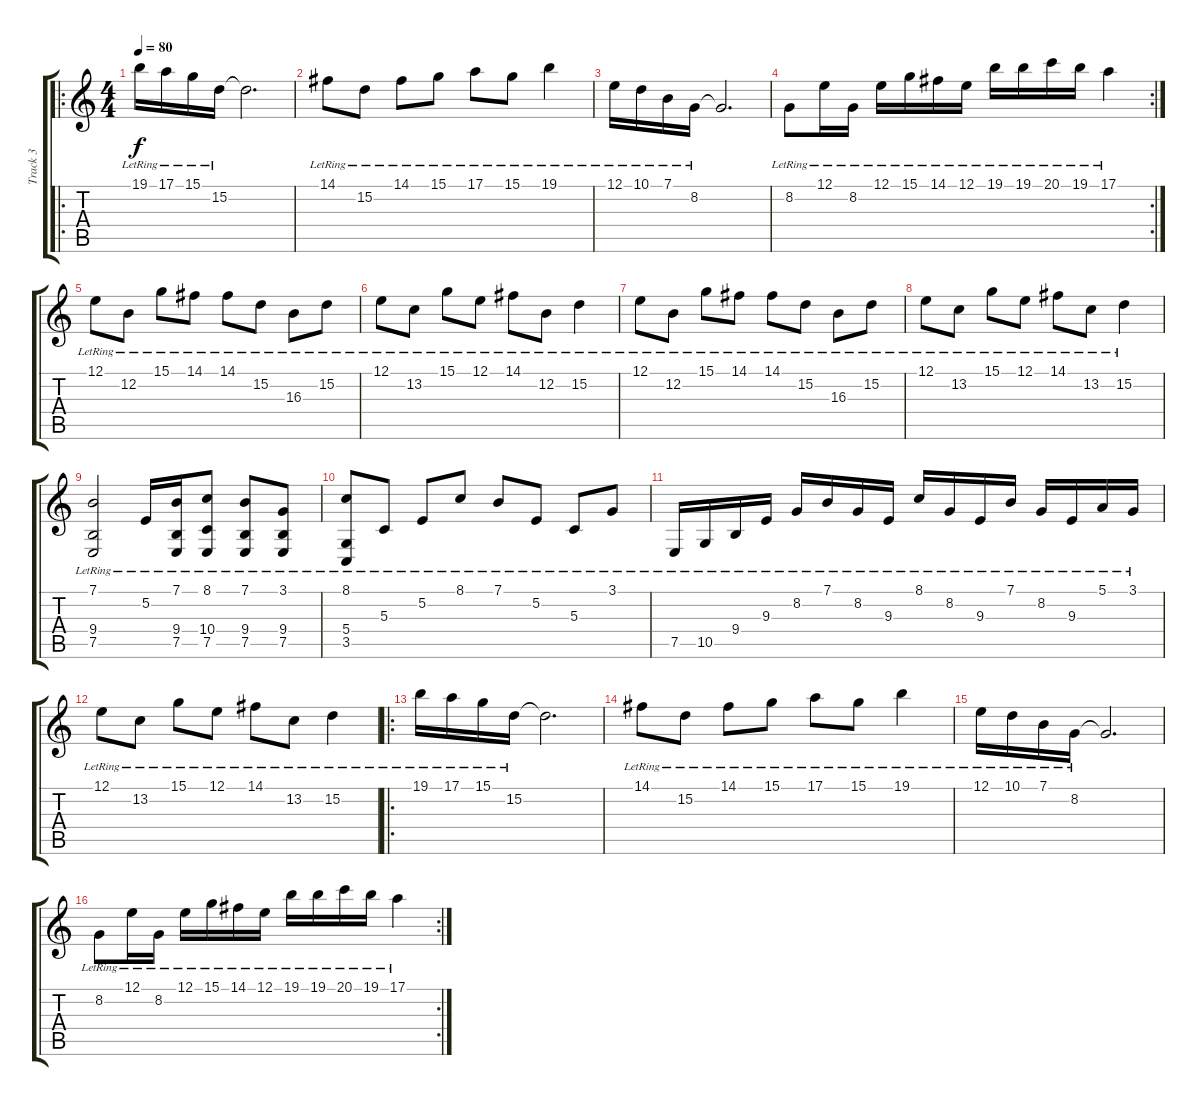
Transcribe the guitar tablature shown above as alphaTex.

\track ("Track 3" "Track 3") {instrument acousticgrandpiano}
\staff {score tabs}
\tuning (E4 B3 G3 D3 A2 E2) {hide}
\ro
\ts (4 4)
\tempo 80
\clef g2
\ks c
19.1{lr}.16{dy f} 17.1{lr}.16 15.1{lr}.16 15.2{lr}.16 15.2{t}.2{d} |
14.1{lr}.8 15.2{lr}.8 14.1{lr}.8 15.1{lr}.8 17.1{lr}.8 15.1{lr}.8 19.1{lr}.4 |
12.1{lr}.16 10.1{lr}.16 7.1{lr}.16 8.2{lr}.16 8.2{t}.2{d} |
\rc 2
8.2{lr}.8 12.1{lr}.16 8.2{lr}.16 12.1{lr}.16 15.1{lr}.16 14.1{lr}.16 12.1{lr}.16 19.1{lr}.16 19.1{lr}.16 20.1{lr}.16 19.1{lr}.16 17.1{lr}.4 |
12.1{lr}.8 12.2{lr}.8 15.1{lr}.8 14.1{lr}.8 14.1{lr}.8 15.2{lr}.8 16.3{lr}.8 15.2{lr}.8 |
12.1{lr}.8 13.2{lr}.8 15.1{lr}.8 12.1{lr}.8 14.1{lr}.8 12.2{lr}.8 15.2{lr}.4 |
12.1{lr}.8 12.2{lr}.8 15.1{lr}.8 14.1{lr}.8 14.1{lr}.8 15.2{lr}.8 16.3{lr}.8 15.2{lr}.8 |
12.1{lr}.8 13.2{lr}.8 15.1{lr}.8 12.1{lr}.8 14.1{lr}.8 13.2{lr}.8 15.2{lr}.4 |
(7.1{lr} 9.4{lr} 7.5{lr}).2 5.2{lr}.16 (7.1{lr} 9.4{lr} 7.5{lr}).16 (8.1{lr} 10.4{lr} 7.5{lr}).8 (7.1{lr} 9.4{lr} 7.5{lr}).8 (3.1{lr} 9.4{lr} 7.5{lr}).8 |
(8.1{lr} 5.4{lr} 3.5{lr}).8 5.3{lr}.8 5.2{lr}.8 8.1{lr}.8 7.1{lr}.8 5.2{lr}.8 5.3{lr}.8 3.1{lr}.8 |
7.5{lr}.16 10.5{lr}.16 9.4{lr}.16 9.3{lr}.16 8.2{lr}.16 7.1{lr}.16 8.2{lr}.16 9.3{lr}.16 8.1{lr}.16 8.2{lr}.16 9.3{lr}.16 7.1{lr}.16 8.2{lr}.16 9.3{lr}.16 5.1{lr}.16 3.1{lr}.16 |
12.1{lr}.8 13.2{lr}.8 15.1{lr}.8 12.1{lr}.8 14.1{lr}.8 13.2{lr}.8 15.2{lr}.4 |
\ro
19.1{lr}.16 17.1{lr}.16 15.1{lr}.16 15.2{lr}.16 15.2{t}.2{d} |
14.1{lr}.8 15.2{lr}.8 14.1{lr}.8 15.1{lr}.8 17.1{lr}.8 15.1{lr}.8 19.1{lr}.4 |
12.1{lr}.16 10.1{lr}.16 7.1{lr}.16 8.2{lr}.16 8.2{t}.2{d} |
\rc 2
8.2{lr}.8 12.1{lr}.16 8.2{lr}.16 12.1{lr}.16 15.1{lr}.16 14.1{lr}.16 12.1{lr}.16 19.1{lr}.16 19.1{lr}.16 20.1{lr}.16 19.1{lr}.16 17.1{lr}.4
